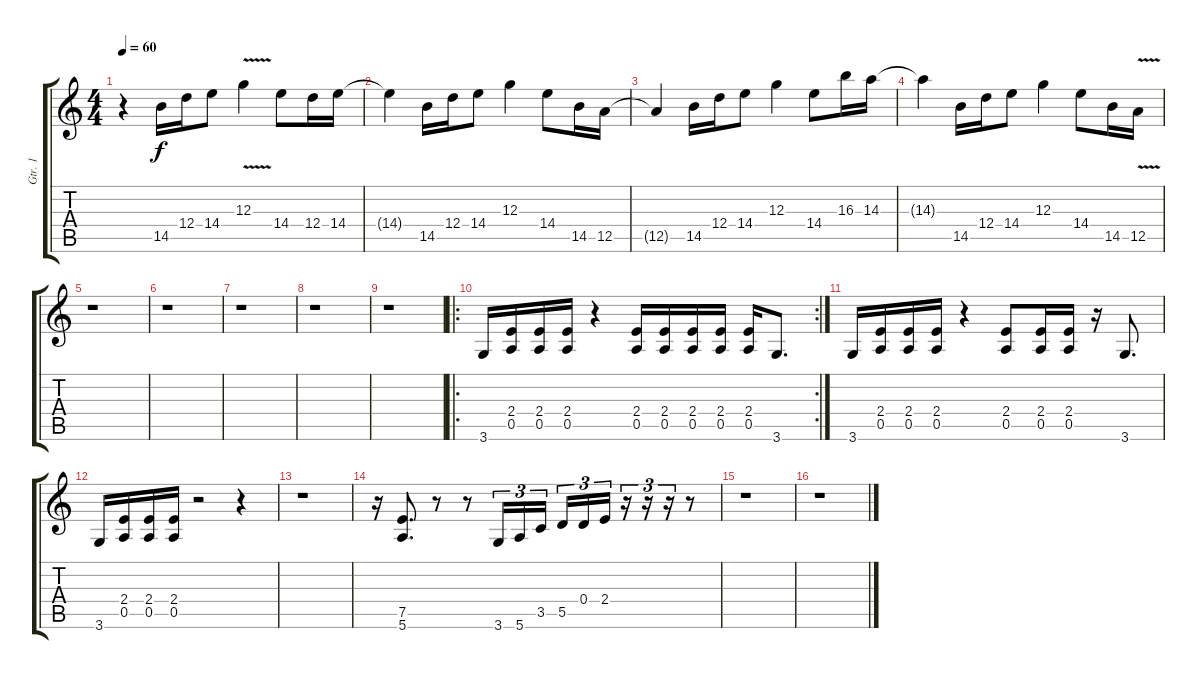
\track ("Gtr. 1" "Gtr. 1") {instrument electricguitarmuted}
\staff {score tabs}
\tuning (E4 B3 G3 D3 A2 E2) {hide}
\ts (4 4)
\tempo 60
\clef g2
\ks c
r.4{dy f} 14.5.16 12.4.16 14.4.8 12.3{v}.4 14.4.8 12.4.16 14.4.16 |
14.4{t}.4 14.5.16 12.4.16 14.4.8 12.3.4 14.4.8 14.5.16 12.5.16 |
12.5{t}.4 14.5.16 12.4.16 14.4.8 12.3.4 14.4.8 16.3.16 14.3.16 |
14.3{t}.4 14.5.16 12.4.16 14.4.8 12.3.4 14.4.8 14.5.16 12.5{v}.16 |
r.1 |
r.1 |
r.1 |
r.1 |
r.1 |
\ro
\rc 2
3.6.16 (2.4 0.5).16 (2.4 0.5).16 (2.4 0.5).16 r.4 (2.4 0.5).16 (2.4 0.5).16 (2.4 0.5).16 (2.4 0.5).16 (2.4 0.5).16 3.6.8{d} |
3.6.16 (2.4 0.5).16 (2.4 0.5).16 (2.4 0.5).16 r.4 (2.4 0.5).8 (2.4 0.5).16 (2.4 0.5).16 r.16 3.6.8{d} |
3.6.16 (2.4 0.5).16 (2.4 0.5).16 (2.4 0.5).16 r.2 r.4 |
r.1 |
r.16 (7.5 5.6).8{d} r.8 r.8 3.6.16{tu (3 2)} 5.6.16{tu (3 2)} 3.5.16{tu (3 2) beam splitsecondary} 5.5.16{tu (3 2)} 0.4.16{tu (3 2)} 2.4.16{tu (3 2)} r.16{tu (3 2)} r.16{tu (3 2)} r.16{tu (3 2)} r.8 |
r.1 |
r.1
